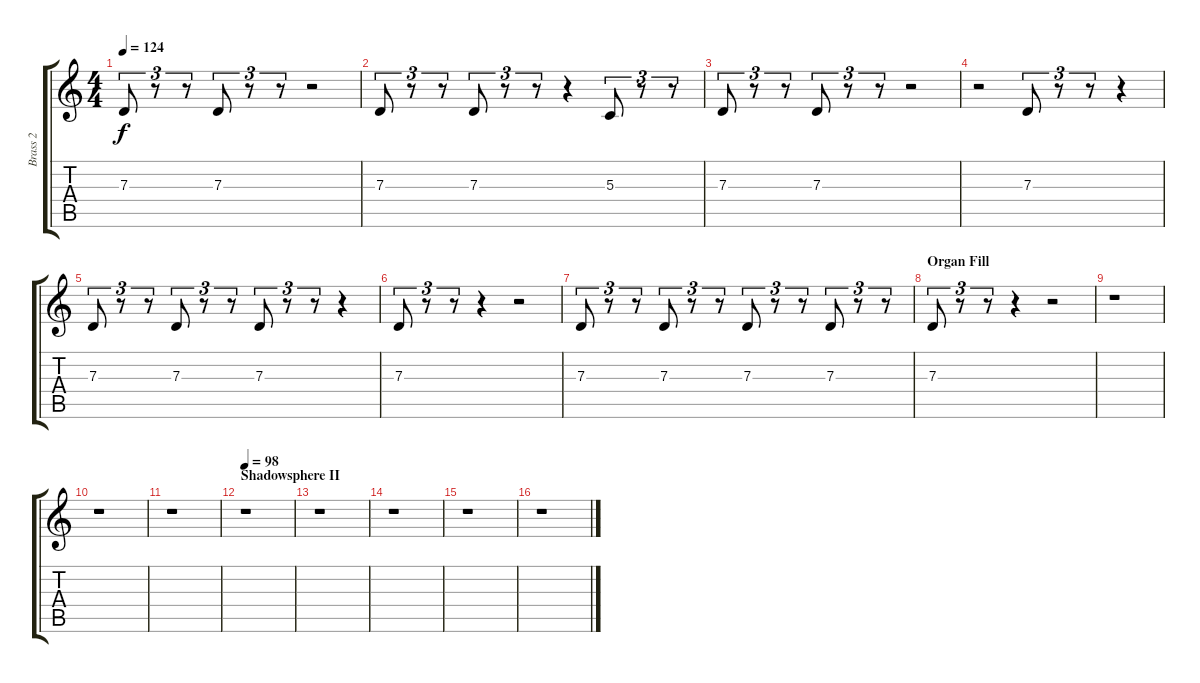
\track ("Brass 2" "Brass 2") {instrument trombone}
\staff {score tabs}
\tuning (E4 B3 G3 D3 A2 E2) {hide}
\ts (4 4)
\tempo 124
\clef g2
\ks c
7.3.8{tu (3 2) dy f} r.8{tu (3 2)} r.8{tu (3 2)} 7.3.8{tu (3 2)} r.8{tu (3 2)} r.8{tu (3 2)} r.2 |
7.3.8{tu (3 2)} r.8{tu (3 2)} r.8{tu (3 2)} 7.3.8{tu (3 2)} r.8{tu (3 2)} r.8{tu (3 2)} r.4 5.3.8{tu (3 2)} r.8{tu (3 2)} r.8{tu (3 2)} |
7.3.8{tu (3 2)} r.8{tu (3 2)} r.8{tu (3 2)} 7.3.8{tu (3 2)} r.8{tu (3 2)} r.8{tu (3 2)} r.2 |
r.2 7.3.8{tu (3 2)} r.8{tu (3 2)} r.8{tu (3 2)} r.4 |
7.3.8{tu (3 2)} r.8{tu (3 2)} r.8{tu (3 2)} 7.3.8{tu (3 2)} r.8{tu (3 2)} r.8{tu (3 2)} 7.3.8{tu (3 2)} r.8{tu (3 2)} r.8{tu (3 2)} r.4 |
7.3.8{tu (3 2)} r.8{tu (3 2)} r.8{tu (3 2)} r.4 r.2 |
7.3.8{tu (3 2)} r.8{tu (3 2)} r.8{tu (3 2)} 7.3.8{tu (3 2)} r.8{tu (3 2)} r.8{tu (3 2)} 7.3.8{tu (3 2)} r.8{tu (3 2)} r.8{tu (3 2)} 7.3.8{tu (3 2)} r.8{tu (3 2)} r.8{tu (3 2)} |
\section ("" "Organ Fill")
7.3.8{tu (3 2)} r.8{tu (3 2)} r.8{tu (3 2)} r.4 r.2 |
r.1 |
r.1 |
r.1 |
\section ("" "Shadowsphere II")
\tempo 98
r.1 |
r.1 |
r.1 |
r.1 |
r.1
